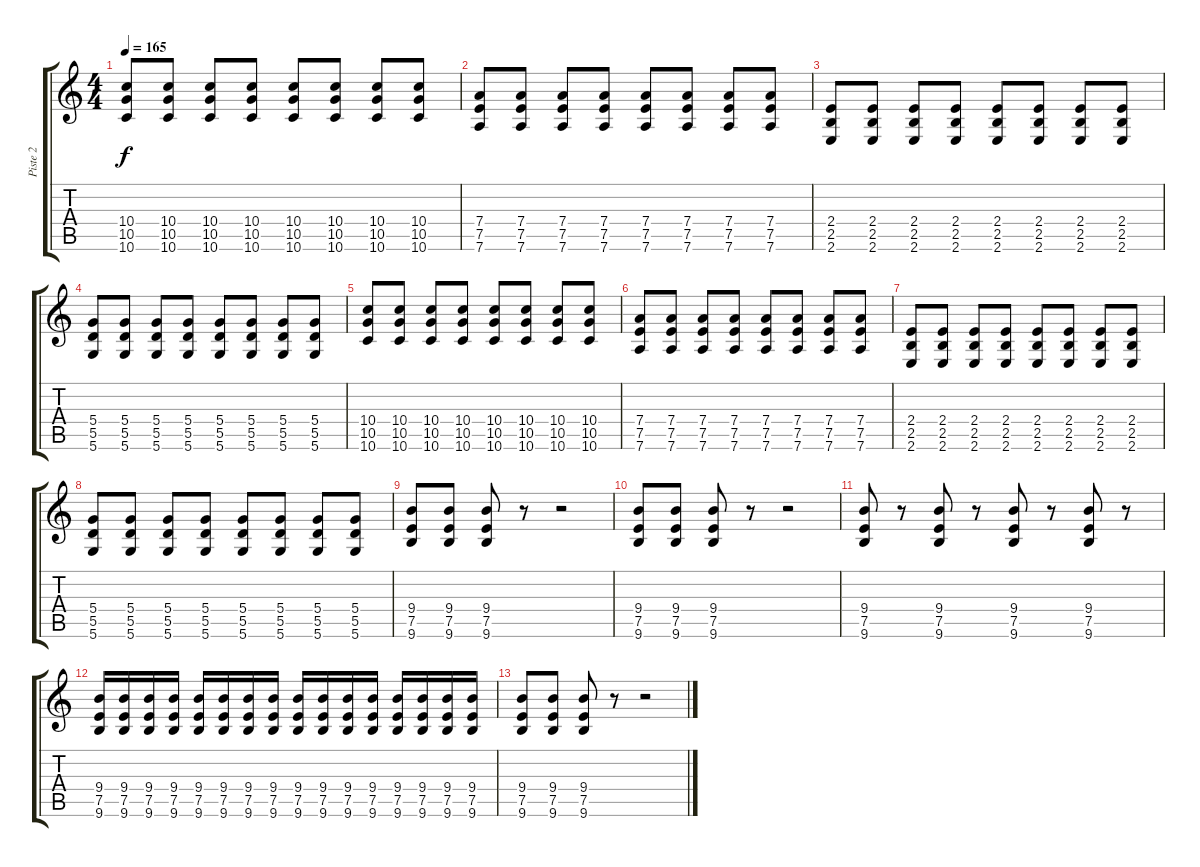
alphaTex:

\track ("Piste 2" "Piste 2") {instrument overdrivenguitar}
\staff {score tabs}
\tuning (E4 B3 G3 D3 A2 D2) {hide}
\ts (4 4)
\tempo 165
\clef g2
\ks c
(10.4 10.5 10.6).8{dy f} (10.4 10.5 10.6).8 (10.4 10.5 10.6).8 (10.4 10.5 10.6).8 (10.4 10.5 10.6).8 (10.4 10.5 10.6).8 (10.4 10.5 10.6).8 (10.4 10.5 10.6).8 |
(7.4 7.5 7.6).8 (7.4 7.5 7.6).8 (7.4 7.5 7.6).8 (7.4 7.5 7.6).8 (7.4 7.5 7.6).8 (7.4 7.5 7.6).8 (7.4 7.5 7.6).8 (7.4 7.5 7.6).8 |
(2.4 2.5 2.6).8 (2.4 2.5 2.6).8 (2.4 2.5 2.6).8 (2.4 2.5 2.6).8 (2.4 2.5 2.6).8 (2.4 2.5 2.6).8 (2.4 2.5 2.6).8 (2.4 2.5 2.6).8 |
(5.4 5.5 5.6).8 (5.4 5.5 5.6).8 (5.4 5.5 5.6).8 (5.4 5.5 5.6).8 (5.4 5.5 5.6).8 (5.4 5.5 5.6).8 (5.4 5.5 5.6).8 (5.4 5.5 5.6).8 |
(10.4 10.5 10.6).8 (10.4 10.5 10.6).8 (10.4 10.5 10.6).8 (10.4 10.5 10.6).8 (10.4 10.5 10.6).8 (10.4 10.5 10.6).8 (10.4 10.5 10.6).8 (10.4 10.5 10.6).8 |
(7.4 7.5 7.6).8 (7.4 7.5 7.6).8 (7.4 7.5 7.6).8 (7.4 7.5 7.6).8 (7.4 7.5 7.6).8 (7.4 7.5 7.6).8 (7.4 7.5 7.6).8 (7.4 7.5 7.6).8 |
(2.4 2.5 2.6).8 (2.4 2.5 2.6).8 (2.4 2.5 2.6).8 (2.4 2.5 2.6).8 (2.4 2.5 2.6).8 (2.4 2.5 2.6).8 (2.4 2.5 2.6).8 (2.4 2.5 2.6).8 |
(5.4 5.5 5.6).8 (5.4 5.5 5.6).8 (5.4 5.5 5.6).8 (5.4 5.5 5.6).8 (5.4 5.5 5.6).8 (5.4 5.5 5.6).8 (5.4 5.5 5.6).8 (5.4 5.5 5.6).8 |
(9.4 7.5 9.6).8 (9.4 7.5 9.6).8 (9.4 7.5 9.6).8 r.8 r.2 |
(9.4 7.5 9.6).8 (9.4 7.5 9.6).8 (9.4 7.5 9.6).8 r.8 r.2 |
(9.4 7.5 9.6).8 r.8 (9.4 7.5 9.6).8 r.8 (9.4 7.5 9.6).8 r.8 (9.4 7.5 9.6).8 r.8 |
(9.4 7.5 9.6).16 (9.4 7.5 9.6).16 (9.4 7.5 9.6).16 (9.4 7.5 9.6).16 (9.4 7.5 9.6).16 (9.4 7.5 9.6).16 (9.4 7.5 9.6).16 (9.4 7.5 9.6).16 (9.4 7.5 9.6).16 (9.4 7.5 9.6).16 (9.4 7.5 9.6).16 (9.4 7.5 9.6).16 (9.4 7.5 9.6).16 (9.4 7.5 9.6).16 (9.4 7.5 9.6).16 (9.4 7.5 9.6).16 |
(9.4 7.5 9.6).8 (9.4 7.5 9.6).8 (9.4 7.5 9.6).8 r.8 r.2
